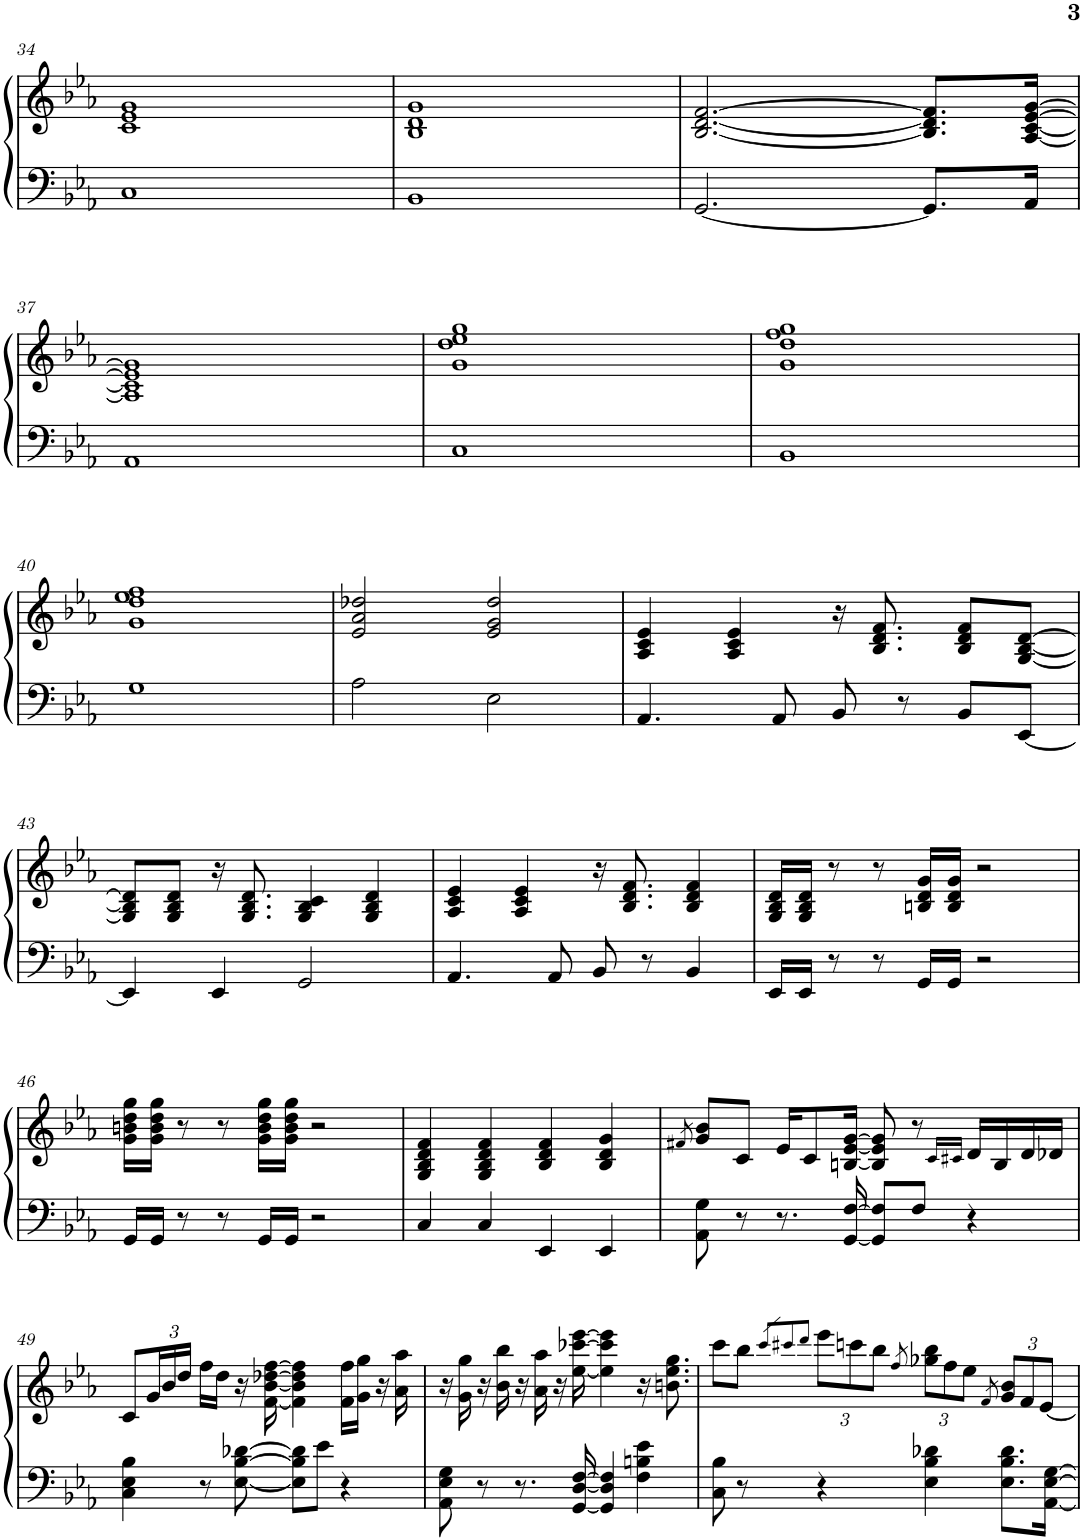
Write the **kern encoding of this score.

**kern	**kern
*part1	*part1
*staff2	*staff1
*I"Piano	*
*I'Pno.	*
!!LO:PB:g=z
*clefF4	*clefG2
*k[b-e-a-]	*k[b-e-a-]
*M4/4	*M4/4
=34	=34
1C	1c 1e- 1g
=35	=35
1BB-	1B- 1d 1g
=36	=36
[2.GG/	[2.B-/ [2.d/ [2.f/
8.GG/L]	8.B-/] 8.d/] 8.f/]L
16AA-/Jk	[16A-/ [16c/ [16e-/ [16g/Jk
!!LO:LB:g=z
=37	=37
1AA-	1A-] 1c] 1e-] 1g]
=38	=38
1C	1g 1dd 1ee- 1gg
=39	=39
1BB-	1g 1dd 1ff 1gg
!!LO:LB:g=z
=40	=40
1G	1g 1dd 1ee- 1ff
=41	=41
2A-\	2e-/ 2a-/ 2dd-X/
2E-\	2e-/ 2g/ 2dd-/
=42	=42
4.AA-/	4A-/ 4c/ 4e-/
.	4A-/ 4c/ 4e-/
8AA-/	.
8BB-/	16r
.	8.B-/ 8.d/ 8.f/
8r	.
8BB-/L	8B-/ 8d/ 8f/L
[8EE-/J	[8G/ [8B-/ [8d/J
!!LO:LB:g=z
=43	=43
4EE-/]	8G/] 8B-/] 8d/]L
.	8G/ 8B-/ 8d/J
4EE-/	16r
.	8.G/ 8.B-/ 8.d/
2GG/	4G/ 4B-/ 4c/
.	4G/ 4B-/ 4d/
=44	=44
4.AA-/	4A-/ 4c/ 4e-/
.	4A-/ 4c/ 4e-/
8AA-/	.
8BB-/	16r
.	8.B-/ 8.d/ 8.f/
8r	.
4BB-/	4B-/ 4d/ 4f/
=45	=45
16EE-/LL	16G/ 16B-/ 16d/LL
16EE-/JJ	16G/ 16B-/ 16d/JJ
8r	8r
8r	8r
16GG/LL	16Bn/ 16d/ 16g/LL
16GG/JJ	16B/ 16d/ 16g/JJ
2r	2r
!!LO:LB:g=z
=46	=46
16GG/LL	16g\ 16bn\ 16dd\ 16gg\LL
16GG/JJ	16g\ 16b\ 16dd\ 16gg\JJ
8r	8r
8r	8r
16GG/LL	16g\ 16b\ 16dd\ 16gg\LL
16GG/JJ	16g\ 16b\ 16dd\ 16gg\JJ
2r	2r
=47	=47
4C/	4G/ 4B-/ 4d/ 4f/
4C/	4G/ 4B-/ 4d/ 4f/
4EE-/	4B-/ 4d/ 4f/
4EE-/	4B-/ 4d/ 4g/
=48	=48
.	8qf#X/
8AA-\ 8G\	8g/ 8b-/L
8r	8c/J
8.r	16e-/KL
.	8c/
[16GG/ [16F/	[16Bn/ [16e-/ [16g/Jk
8GG/] 8F/]L	8B/] 8e-/] 8g/]
8F/J	8r
.	16qc/LL
.	16qc#X/JJ
4r	16d/LL
.	16B/
.	16d/
.	16d-X/JJ
!!LO:LB:g=z
=49	=49
4C\ 4E-\ 4B-\	8c/L
*	*Xbrackettup
.	24g/L
.	24b-/
.	24dd/JJ
8r	16ff\LL
.	16dd\JJ
[8E-\ [8B-\ [8d-X\	16r
.	[16f\ [16b-\ [16dd-X\ [16ff\
8E-\] 8B-\] 8d-\]L	4f\] 4b-\] 4dd-\] 4ff\]
8e-\J	.
4r	16f\ 16ff\LL
.	16g\ 16gg\JJ
.	16r
.	16a-\ 16aa-\
=50	=50
8AA-\ 8E-\ 8G\	16r
.	16g\ 16gg\
8r	16r
.	16b-\ 16bb-\
8.r	16r
.	16a-\ 16aa-\
.	16r
[16GG/ [16D/ [16F/	[16ee-\ [16ccc-X\ [16eee-\
4GG/] 4D/] 4F/]	4ee-\] 4ccc-\] 4eee-\]
4F\ 4Bn\ 4e-\	16r
.	8.bn\ 8.ee-\ 8.gg\
=51	=51
8C\ 8B-\	8ccc\L
8r	8bb-\J
.	8qccc/L
.	8qccc#X/
.	8qddd/J
4r	12eee-\L
.	12cccn\
.	12bb-\J
.	8qff/
4E-\ 4B-\ 4d-X\	12gg-X\ 12bb-\L
.	12ff\
.	12ee-\J
.	8qf/
8.E-\ 8.B-\ 8.d-\L	12g/ 12b-/L
.	12f/
.	[12e-/J
[16AA-\ [16E-\ [16G\Jk	.
=	=
*-	*-
